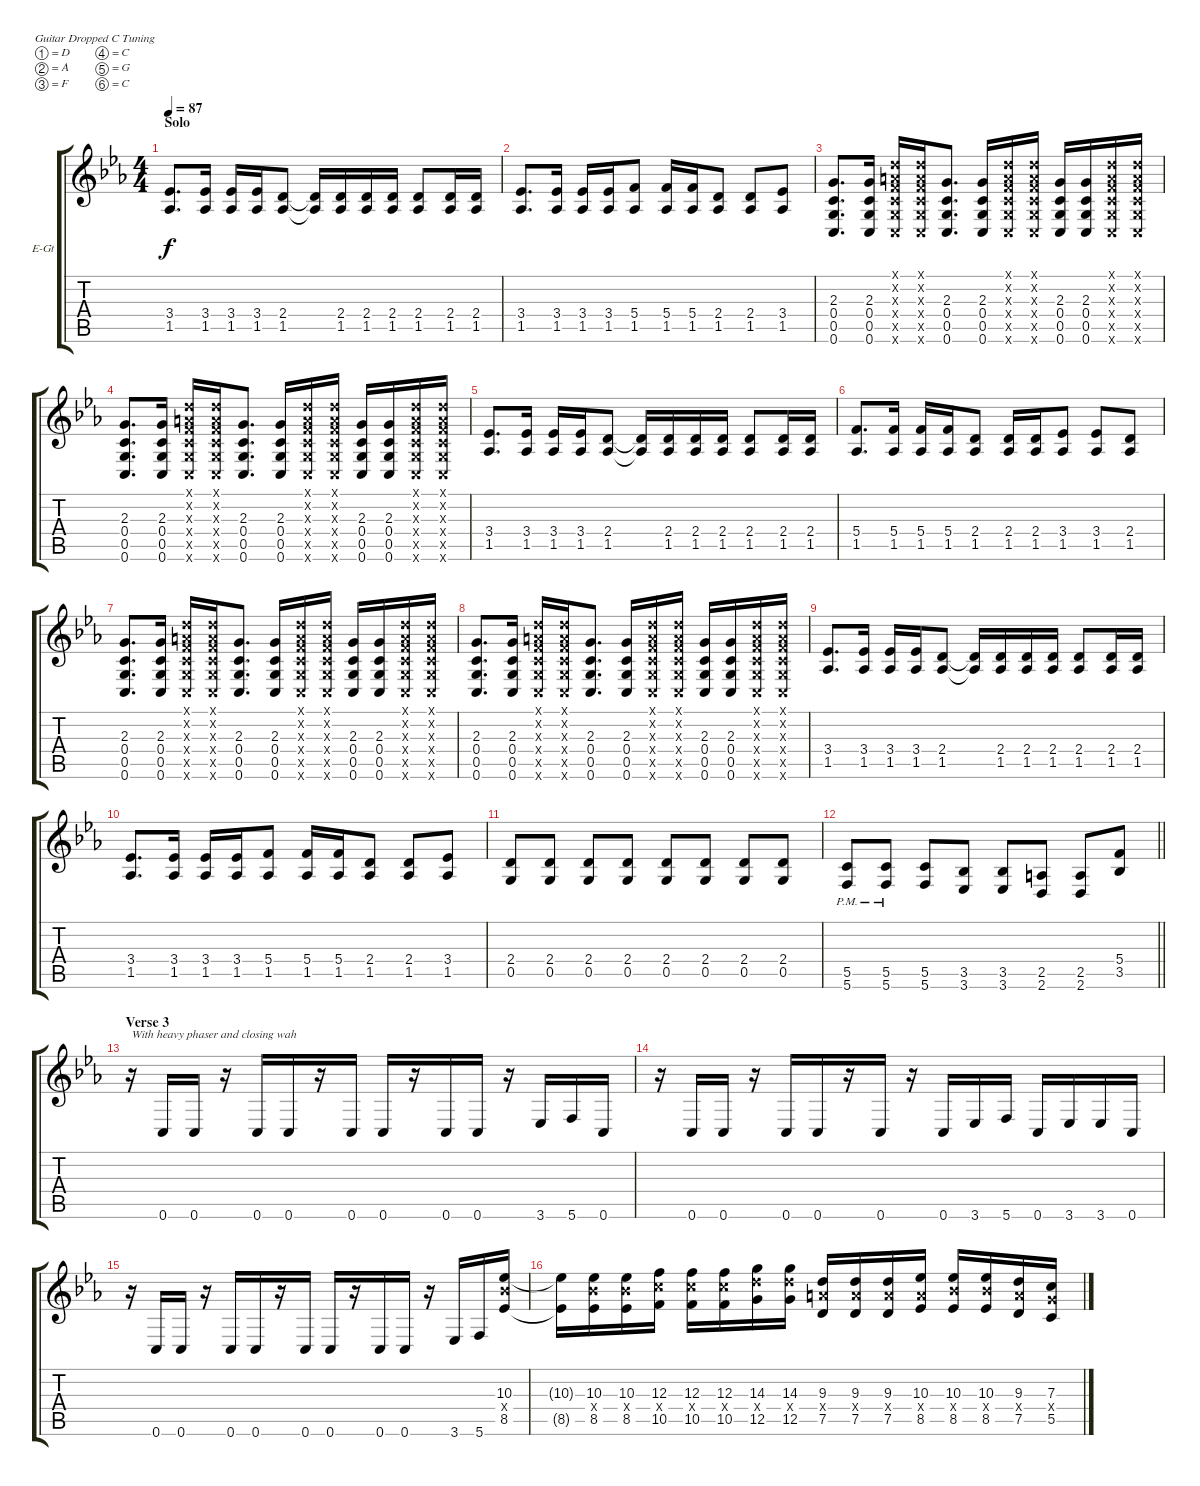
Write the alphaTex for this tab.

\bracketExtendMode groupsimilarinstruments
\firstSystemTrackNameOrientation horizontal
\otherSystemsTrackNameOrientation horizontal
\track ("Dan Donegan (rhythm)" "E-Gt") {instrument distortionguitar}
\staff {score tabs}
\tuning (D4 A3 F3 C3 G2 C2)
\ts (4 4)
\section ("" "Solo")
\tempo 87
\clef g2
\ks cminor
(3.4 1.5).8{d dy f} (3.4 1.5).16 (3.4 1.5).16 (3.4 1.5).16 (2.4 1.5).8 (2.4{t} 1.5{t}).16 (2.4 1.5).16 (2.4 1.5).16 (2.4 1.5).16 (2.4 1.5).8 (2.4 1.5).16 (2.4 1.5).16 |
(3.4 1.5).8{d} (3.4 1.5).16 (3.4 1.5).16 (3.4 1.5).16 (5.4 1.5).8 (5.4 1.5).16 (5.4 1.5).16 (2.4 1.5).8 (2.4 1.5).8 (3.4 1.5).8 |
(2.3 0.4 0.5 0.6).8{d} (2.3 0.4 0.5 0.6).16 (0.1{x} 0.2{x} 0.3{x} 0.4{x} 0.5{x} 0.6{x}).16 (0.1{x} 0.2{x} 0.3{x} 0.4{x} 0.5{x} 0.6{x}).16 (2.3 0.4 0.5 0.6).8{d} (2.3 0.4 0.5 0.6).16 (0.1{x} 0.2{x} 0.3{x} 0.4{x} 0.5{x} 0.6{x}).16 (0.1{x} 0.2{x} 0.3{x} 0.4{x} 0.5{x} 0.6{x}).16 (2.3 0.4 0.5 0.6).16 (2.3 0.4 0.5 0.6).16 (0.1{x} 0.2{x} 0.3{x} 0.4{x} 0.5{x} 0.6{x}).16 (0.1{x} 0.2{x} 0.3{x} 0.4{x} 0.5{x} 0.6{x}).16 |
(2.3 0.4 0.5 0.6).8{d} (2.3 0.4 0.5 0.6).16 (0.1{x} 0.2{x} 0.3{x} 0.4{x} 0.5{x} 0.6{x}).16 (0.1{x} 0.2{x} 0.3{x} 0.4{x} 0.5{x} 0.6{x}).16 (2.3 0.4 0.5 0.6).8{d} (2.3 0.4 0.5 0.6).16 (0.1{x} 0.2{x} 0.3{x} 0.4{x} 0.5{x} 0.6{x}).16 (0.1{x} 0.2{x} 0.3{x} 0.4{x} 0.5{x} 0.6{x}).16 (2.3 0.4 0.5 0.6).16 (2.3 0.4 0.5 0.6).16 (0.1{x} 0.2{x} 0.3{x} 0.4{x} 0.5{x} 0.6{x}).16 (0.1{x} 0.2{x} 0.3{x} 0.4{x} 0.5{x} 0.6{x}).16 |
(3.4 1.5).8{d} (3.4 1.5).16 (3.4 1.5).16 (3.4 1.5).16 (2.4 1.5).8 (2.4{t} 1.5{t}).16 (2.4 1.5).16 (2.4 1.5).16 (2.4 1.5).16 (2.4 1.5).8 (2.4 1.5).16 (2.4 1.5).16 |
(5.4 1.5).8{d} (5.4 1.5).16 (5.4 1.5).16 (5.4 1.5).16 (2.4 1.5).8 (2.4 1.5).16 (2.4 1.5).16 (3.4 1.5).8 (3.4 1.5).8 (2.4 1.5).8 |
(2.3 0.4 0.5 0.6).8{d} (2.3 0.4 0.5 0.6).16 (0.1{x} 0.2{x} 0.3{x} 0.4{x} 0.5{x} 0.6{x}).16 (0.1{x} 0.2{x} 0.3{x} 0.4{x} 0.5{x} 0.6{x}).16 (2.3 0.4 0.5 0.6).8{d} (2.3 0.4 0.5 0.6).16 (0.1{x} 0.2{x} 0.3{x} 0.4{x} 0.5{x} 0.6{x}).16 (0.1{x} 0.2{x} 0.3{x} 0.4{x} 0.5{x} 0.6{x}).16 (2.3 0.4 0.5 0.6).16 (2.3 0.4 0.5 0.6).16 (0.1{x} 0.2{x} 0.3{x} 0.4{x} 0.5{x} 0.6{x}).16 (0.1{x} 0.2{x} 0.3{x} 0.4{x} 0.5{x} 0.6{x}).16 |
(2.3 0.4 0.5 0.6).8{d} (2.3 0.4 0.5 0.6).16 (0.1{x} 0.2{x} 0.3{x} 0.4{x} 0.5{x} 0.6{x}).16 (0.1{x} 0.2{x} 0.3{x} 0.4{x} 0.5{x} 0.6{x}).16 (2.3 0.4 0.5 0.6).8{d} (2.3 0.4 0.5 0.6).16 (0.1{x} 0.2{x} 0.3{x} 0.4{x} 0.5{x} 0.6{x}).16 (0.1{x} 0.2{x} 0.3{x} 0.4{x} 0.5{x} 0.6{x}).16 (2.3 0.4 0.5 0.6).16 (2.3 0.4 0.5 0.6).16 (0.1{x} 0.2{x} 0.3{x} 0.4{x} 0.5{x} 0.6{x}).16 (0.1{x} 0.2{x} 0.3{x} 0.4{x} 0.5{x} 0.6{x}).16 |
(3.4 1.5).8{d} (3.4 1.5).16 (3.4 1.5).16 (3.4 1.5).16 (2.4 1.5).8 (2.4{t} 1.5{t}).16 (2.4 1.5).16 (2.4 1.5).16 (2.4 1.5).16 (2.4 1.5).8 (2.4 1.5).16 (2.4 1.5).16 |
(3.4 1.5).8{d} (3.4 1.5).16 (3.4 1.5).16 (3.4 1.5).16 (5.4 1.5).8 (5.4 1.5).16 (5.4 1.5).16 (2.4 1.5).8 (2.4 1.5).8 (3.4 1.5).8 |
(2.4 0.5).8 (2.4 0.5).8 (2.4 0.5).8 (2.4 0.5).8 (2.4 0.5).8 (2.4 0.5).8 (2.4 0.5).8 (2.4 0.5).8 |
\barLineRight lightlight
(5.5{pm} 5.6{pm}).8 (5.5{pm} 5.6{pm}).8 (5.5 5.6).8 (3.5 3.6).8 (3.5 3.6).8 (2.5 2.6).8 (2.5 2.6).8 (5.4 3.5).8 |
\section ("" "Verse 3")
r.16{txt "With heavy phaser and closing wah"} 0.6.16 0.6.16 r.16 0.6.16 0.6.16 r.16 0.6.16 0.6.16 r.16 0.6.16 0.6.16 r.16 3.6.16 5.6.16 0.6.16 |
r.16 0.6.16 0.6.16 r.16 0.6.16 0.6.16 r.16 0.6.16 r.16 0.6.16 3.6.16 5.6.16 0.6.16 3.6.16 3.6.16 0.6.16 |
r.16 0.6.16 0.6.16 r.16 0.6.16 0.6.16 r.16 0.6.16 0.6.16 r.16 0.6.16 0.6.16 r.16 3.6.16 5.6.16 (10.3 10.4{x} 8.5).16 |
(10.3{t} 8.5{t}).16 (10.3 10.4{x} 8.5).16 (10.3 10.4{x} 8.5).16 (12.3 12.4{x} 10.5).16 (12.3 12.4{x} 10.5).16 (12.3 12.4{x} 10.5).16 (14.3 14.4{x} 12.5).16 (14.3 14.4{x} 12.5).16 (9.3 9.4{x} 7.5).16 (9.3 9.4{x} 7.5).16 (9.3 9.4{x} 7.5).16 (10.3 9.4{x} 8.5).16 (10.3 10.4{x} 8.5).16 (10.3 10.4{x} 8.5).16 (9.3 9.4{x} 7.5).16 (7.3 7.4{x} 5.5).16
